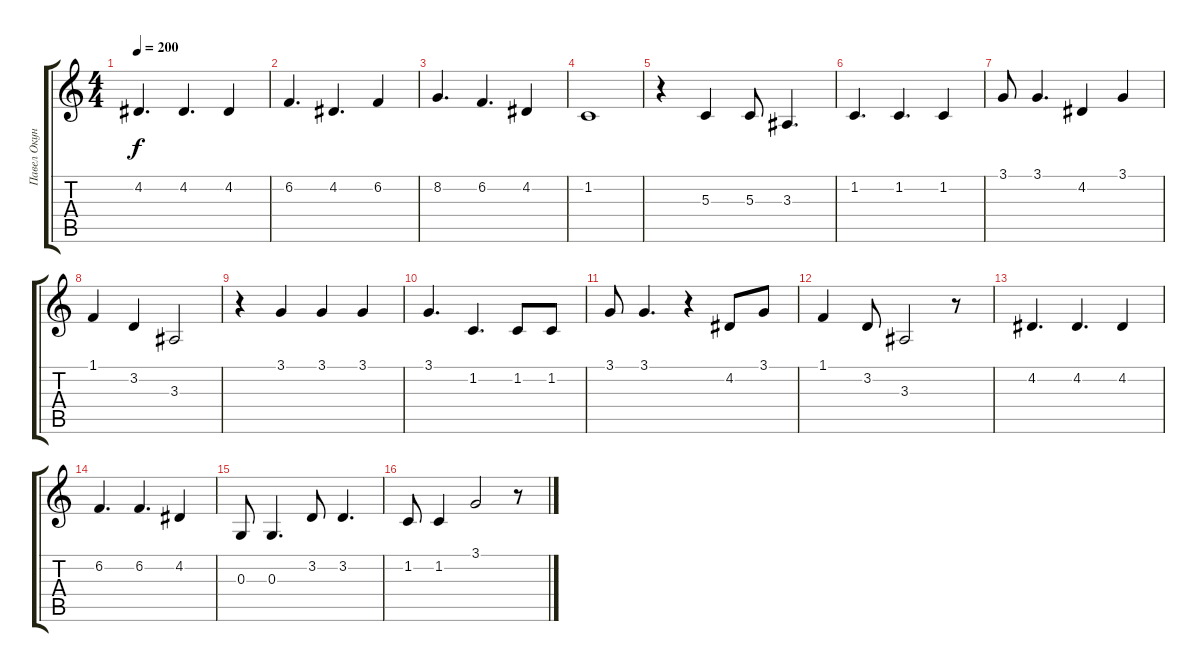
\track ("Павел Окунев" "Павел Окун") {instrument violin}
\staff {score tabs}
\tuning (E4 B3 G3 D3 A2 E2) {hide}
\ts (4 4)
\tempo 200
\clef g2
\ks c
4.2.4{d dy f} 4.2.4{d} 4.2.4 |
6.2.4{d} 4.2.4{d} 6.2.4 |
8.2.4{d} 6.2.4{d} 4.2.4 |
1.2.1 |
r.4 5.3.4 5.3.8 3.3.4{d} |
1.2.4{d} 1.2.4{d} 1.2.4 |
3.1.8 3.1.4{d} 4.2.4 3.1.4 |
1.1.4 3.2.4 3.3.2 |
r.4 3.1.4 3.1.4 3.1.4 |
3.1.4{d} 1.2.4{d} 1.2.8 1.2.8 |
3.1.8 3.1.4{d} r.4 4.2.8 3.1.8 |
1.1.4 3.2.8 3.3.2 r.8 |
4.2.4{d} 4.2.4{d} 4.2.4 |
6.2.4{d} 6.2.4{d} 4.2.4 |
0.3.8 0.3.4{d} 3.2.8 3.2.4{d} |
1.2.8 1.2.4 3.1.2 r.8
